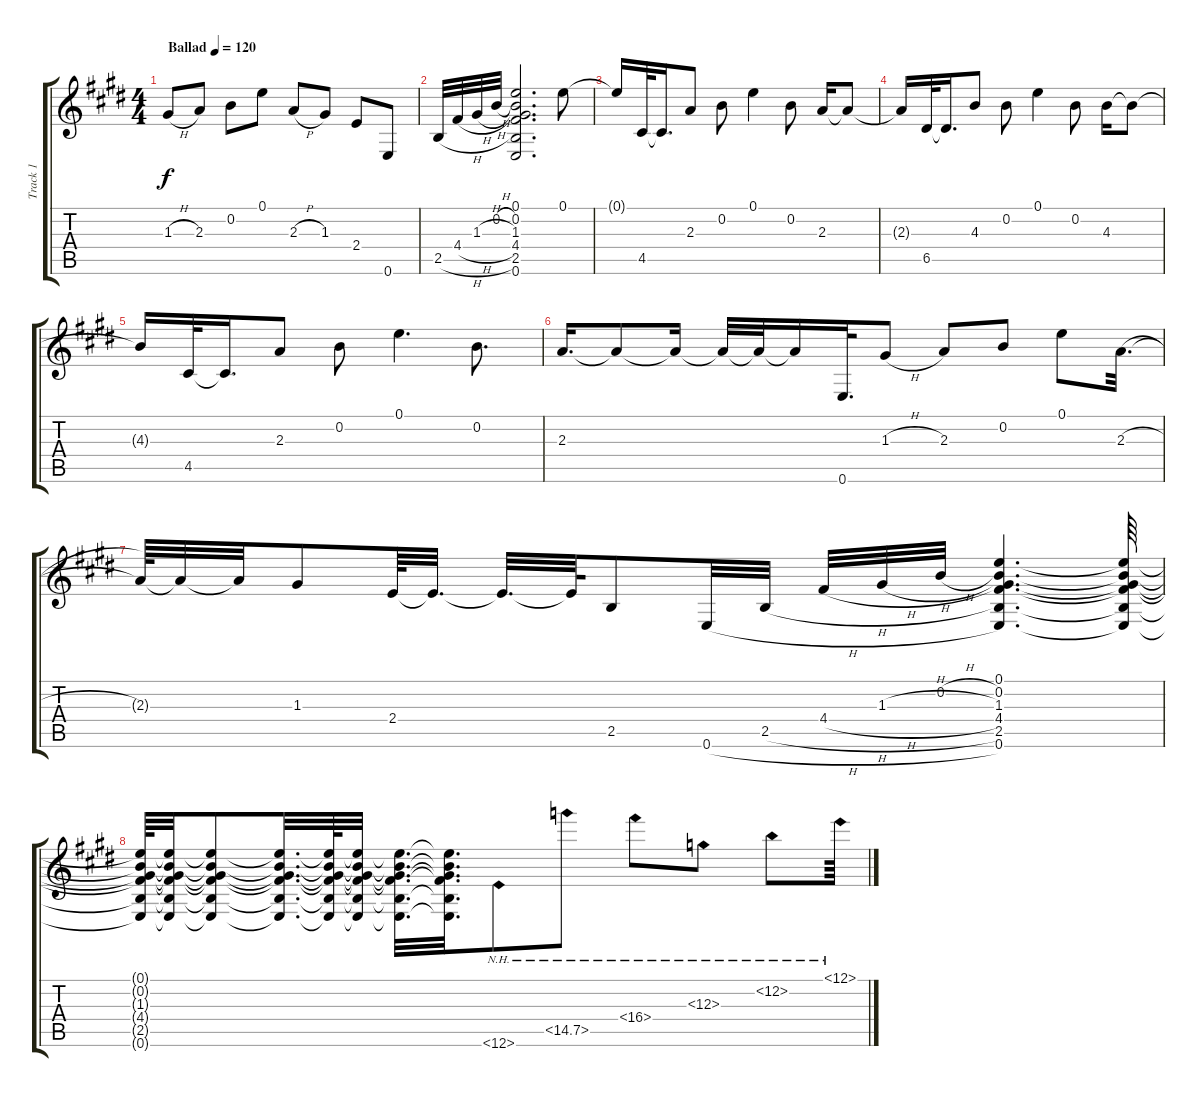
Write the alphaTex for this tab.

\track ("Track 1" "Track 1") {instrument acousticguitarsteel}
\staff {score tabs}
\tuning (E4 B3 G3 D3 A2 E2) {hide}
\ts (4 4)
\tempo (120 "Ballad")
\clef g2
\ks e
1.3{h}.8{dy f instrument acousticguitarsteel} 2.3.8 0.2.8 0.1.8 2.3{h}.8 1.3.8 2.4.8 0.6.8 |
2.5{h}.32 4.4{h}.32 1.3{h}.32 0.2{h}.32 (0.1 0.2 1.3 4.4 2.5 0.6).2{d} 0.1.8 |
0.1{t}.16 4.5.32 4.5{t}.16{d} 2.3.8 0.2.8 0.1.4 0.2.8 2.3.16 2.3{t}.8 |
2.3{t}.16 6.5.32 6.5{t}.16{d} 4.3.8 0.2.8 0.1.4 0.2.8 4.3.16 4.3{t}.8 |
4.3{t}.16 4.5.32 4.5{t}.16{d} 2.3.8 0.2.8 0.1.4{d} 0.2.8{d} |
2.3.16{d} 2.3{t}.8 2.3{t}.16 2.3{t}.32 2.3{t}.32 2.3{t}.16 0.6.32{d} 1.3{h}.8 2.3.8 0.2.8 0.1.8 2.3{h}.32{d} |
2.3{t}.64 2.3{t}.32 2.3{t}.32 1.3.8 2.4.64 2.4{t}.32{d} 2.4{t}.32{d} 2.4{t}.64 2.5.8 0.6{h}.32 2.5{h}.32 4.4{h}.32 1.3{h}.32 0.2{h}.32 (0.1 0.2 1.3 4.4 2.5 0.6).4{d} (0.1{t} 0.2{t} 1.3{t} 4.4{t} 2.5{t} 0.6{t}).64 |
(0.1{t} 0.2{t} 1.3{t} 4.4{t} 2.5{t} 0.6{t}).64 (0.1{t} 0.2{t} 1.3{t} 4.4{t} 2.5{t} 0.6{t}).32 (0.1{t} 0.2{t} 1.3{t} 4.4{t} 2.5{t} 0.6{t}).8 (0.1{t} 0.2{t} 1.3{t} 4.4{t} 2.5{t} 0.6{t}).32{d} (0.1{t} 0.2{t} 1.3{t} 4.4{t} 2.5{t} 0.6{t}).64 (0.1{t} 0.2{t} 1.3{t} 4.4{t} 2.5{t} 0.6{t}).32 (0.1{t} 0.2{t} 1.3{t} 4.4{t} 2.5{t} 0.6{t}).32{d} (0.1{t} 0.2{t} 1.3{t} 4.4{t} 2.5{t} 0.6{t}).32{d} 12.6{nh}.8 14.5{nh}.8 16.4{nh}.8 13.3{nh}.8 12.2{nh}.8 12.1{nh}.64
